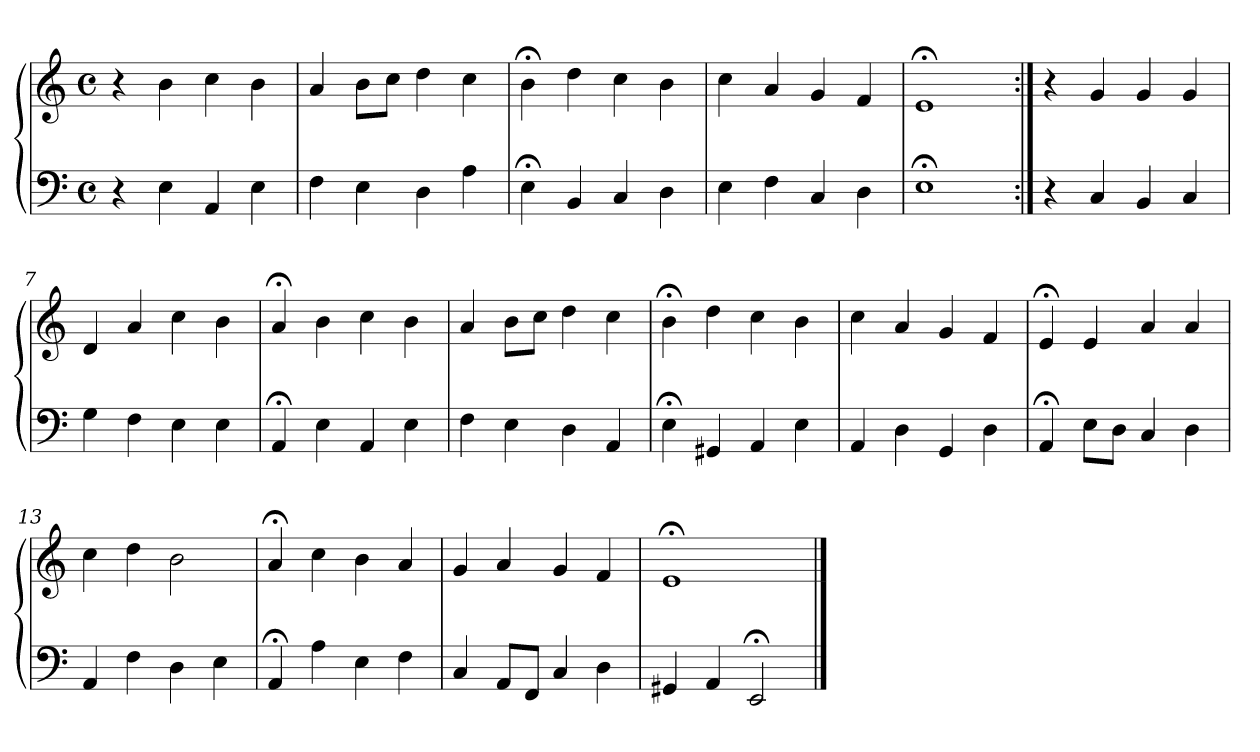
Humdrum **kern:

**kern	**kern
*part1	*part1
*staff2	*staff1
*clefF4	*clefG2
*M4/4	*M4/4
*met(c)	*met(c)
=1	=1
4r	4r
4E	4b
4AA	4cc
4E	4b
=2	=2
4F	4a
4E	8bL
.	8ccJ
4D	4dd
4A	4cc
=3	=3
4E;<	4b;<
4BB	4dd
4C	4cc
4D	4b
=4	=4
4E	4cc
4F	4a
4C	4g
4D	4f
=5	=5
1E;<	1e;<
=6:|!	=6:|!
4r	4r
4C	4g
4BB	4g
4C	4g
=7	=7
4G	4d
4F	4a
4E	4cc
4E	4b
!!LO:LB:g=z
=8	=8
4AA;<	4a;<
4E	4b
4AA	4cc
4E	4b
=9	=9
4F	4a
4E	8bL
.	8ccJ
4D	4dd
4AA	4cc
=10	=10
4E;<	4b;<
4GG#X	4dd
4AA	4cc
4E	4b
=11	=11
4AA	4cc
4D	4a
4GG	4g
4D	4f
=12	=12
4AA;<	4e;<
8EL	4e
8DJ	.
4C	4a
4D	4a
=13	=13
4AA	4cc
4F	4dd
4D	2b
4E	.
=14	=14
4AA;<	4a;<
4A	4cc
4E	4b
4F	4a
!!LO:LB:g=z
=15	=15
4C	4g
8AAL	4a
8FFJ	.
4C	4g
4D	4f
=16	=16
4GG#X	1e;<
4AA	.
2EE;<	.
==	==
*-	*-
